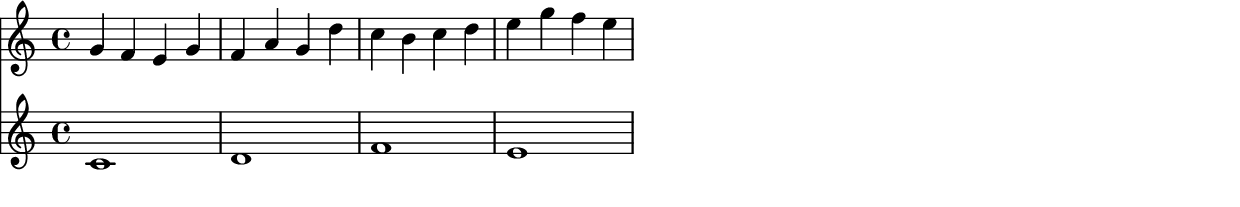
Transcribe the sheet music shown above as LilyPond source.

\include "lilypond-book-preamble.ly"
\paper {
  #(define dump-extents #t)

  indent = 0\mm
  line-width = 210\mm - 2.0 * 0.4\in
  ragged-right = ##t
  force-assignment = #""
  line-width = #(- line-width (* mm  3.000000))
}
\header {
  title = ""
  composer = ""
}
\layout {
}

<<
    \new Staff {   \set Staff.instrumentName = "" \set Staff.shortInstrumentName = "" \clef treble <g'>4 <f'>4 <e'>4 <g'>4 <f'>4 <a'>4 <g'>4 <d''>4 <c''>4 <b'>4 <c''>4 <d''>4 <e''>4 <g''>4 <f''>4 <e''>4
               }
    \new Staff {   \set Staff.instrumentName = "" \set Staff.shortInstrumentName = "" \clef treble <c'>1 <d'>1 <f'>1 <e'>1
               }
>>